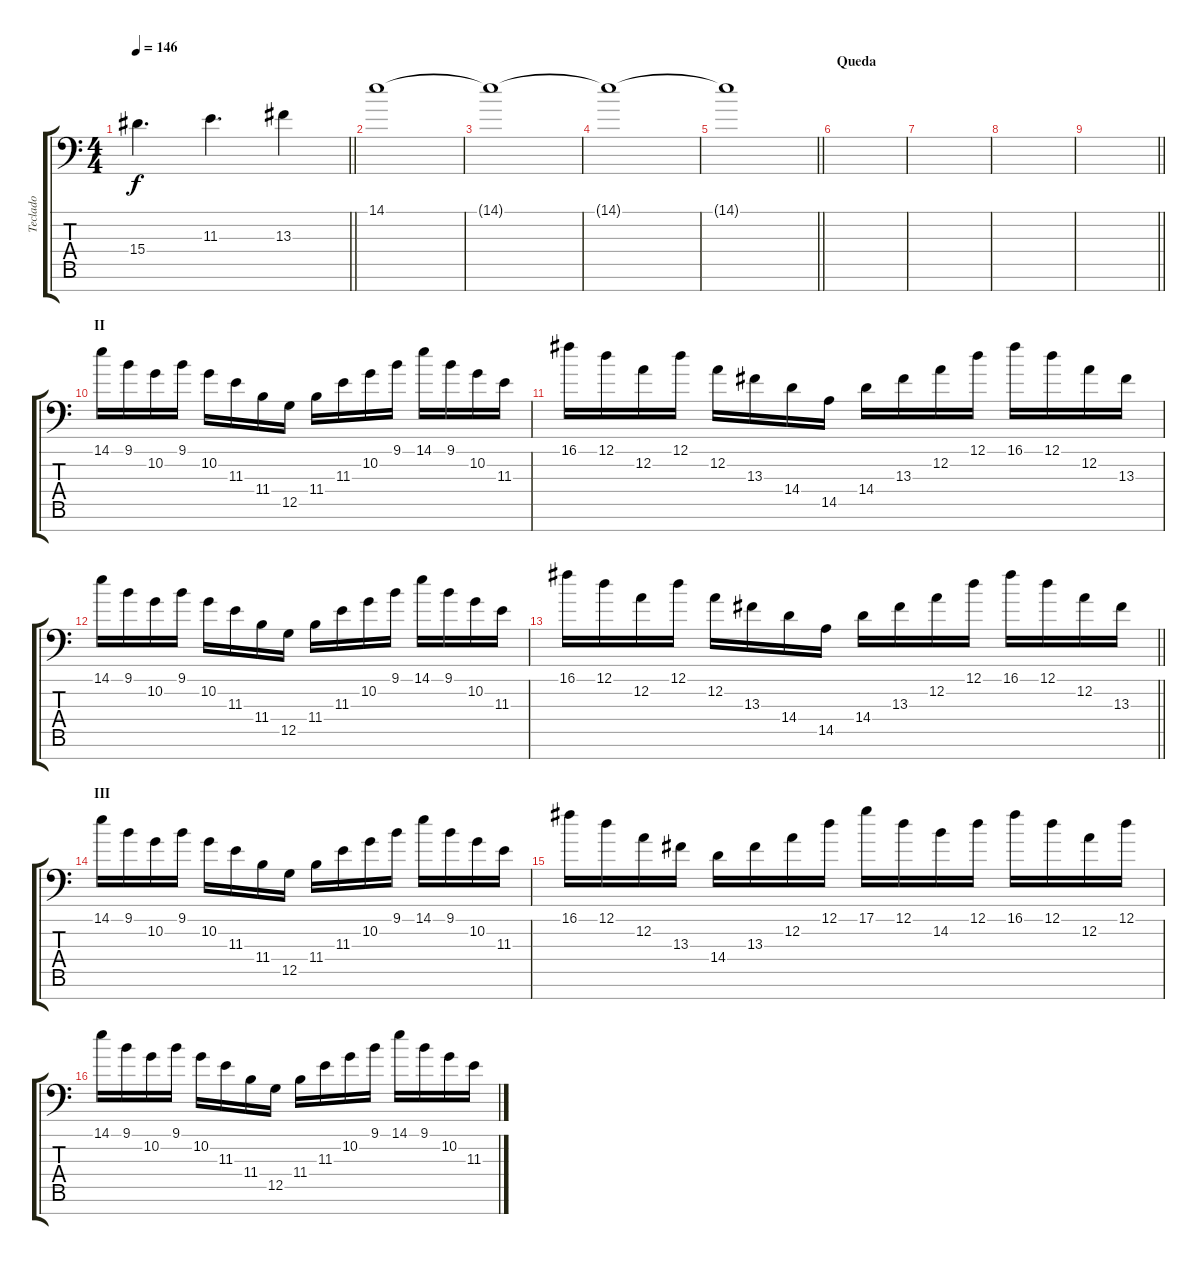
\track ("Teclado" "Teclado") {instrument tremolostrings}
\staff {score tabs}
\tuning (D4 A3 F3 C3 G2 D2 A1) {hide}
\ts (4 4)
\tempo 146
\clef f4
\barLineRight lightlight
\ks c
15.4.4{d dy f} 11.3.4{d} 13.3.4 |
14.1.1 |
14.1{t}.1 |
14.1{t}.1 |
\barLineRight lightlight
14.1{t}.1 |
\section ("" "Queda")
|
|
|
\barLineRight lightlight
|
\section ("" "II")
14.1.16{instrument harpsichord} 9.1.16 10.2.16 9.1.16 10.2.16 11.3.16 11.4.16 12.5.16 11.4.16 11.3.16 10.2.16 9.1.16 14.1.16 9.1.16 10.2.16 11.3.16 |
16.1.16 12.1.16 12.2.16 12.1.16 12.2.16 13.3.16 14.4.16 14.5.16 14.4.16 13.3.16 12.2.16 12.1.16 16.1.16 12.1.16 12.2.16 13.3.16 |
14.1.16 9.1.16 10.2.16 9.1.16 10.2.16 11.3.16 11.4.16 12.5.16 11.4.16 11.3.16 10.2.16 9.1.16 14.1.16 9.1.16 10.2.16 11.3.16 |
\barLineRight lightlight
16.1.16 12.1.16 12.2.16 12.1.16 12.2.16 13.3.16 14.4.16 14.5.16 14.4.16 13.3.16 12.2.16 12.1.16 16.1.16 12.1.16 12.2.16 13.3.16 |
\section ("" "III")
14.1.16 9.1.16 10.2.16 9.1.16 10.2.16 11.3.16 11.4.16 12.5.16 11.4.16 11.3.16 10.2.16 9.1.16 14.1.16 9.1.16 10.2.16 11.3.16 |
16.1.16 12.1.16 12.2.16 13.3.16 14.4.16 13.3.16 12.2.16 12.1.16 17.1.16 12.1.16 14.2.16 12.1.16 16.1.16 12.1.16 12.2.16 12.1.16 |
14.1.16 9.1.16 10.2.16 9.1.16 10.2.16 11.3.16 11.4.16 12.5.16 11.4.16 11.3.16 10.2.16 9.1.16 14.1.16 9.1.16 10.2.16 11.3.16
